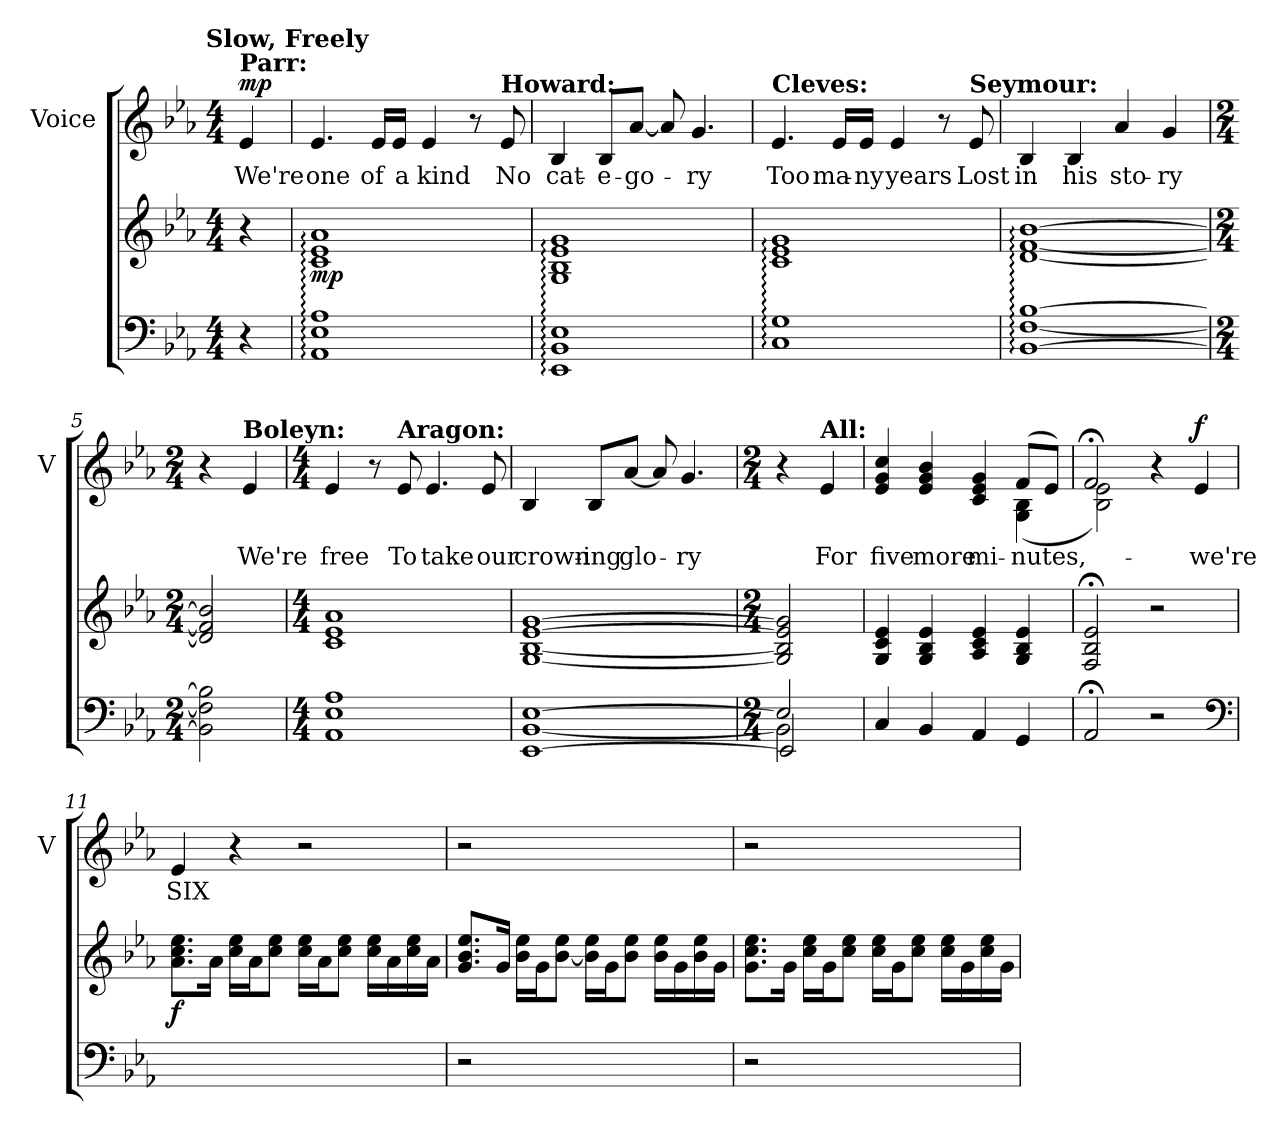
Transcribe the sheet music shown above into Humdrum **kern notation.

**kern	**kern	**dynam	**kern	**text	**dynam
*part2	*part2	*part2	*part1	*part1	*part1
*staff3	*staff2	*staff2/3	*staff1	*staff1	*staff1
*	*	*	*I"Voice	*	*
*	*	*	*I'V	*	*
*clefF4	*clefG2	*	*clefG2	*	*
*k[b-e-a-]	*k[b-e-a-]	*	*k[b-e-a-]	*	*
!!LO:TX:omd:t=Slow, Freely
*M4/4	*M4/4	*	*M4/4	*	*
*MM71	*MM71	*	*MM71	*	*
=	=	=	=	=	=
!	!	!	!LO:TX:a:B:t=Parr&colon;	!	!
!	!	!	!	!	!LO:DY:a
4r	4r	.	4e-/	We're	mp
=1	=1	=1	=1	=1	=1
*^	*^	*	*	*	*
*	*^	*	*	*	*	*	*
!	!	!	!	!	!LO:DY:b	!	!	!
1A-::	1E-::	1AA-::	1a-::	1c:: 1e-::	mp	4.e-/	one	.
.	.	.	.	.	.	16e-/LL	of	.
.	.	.	.	.	.	16e-/JJ	a	.
.	.	.	.	.	.	4e-/	kind	.
.	.	.	.	.	.	8r	.	.
!	!	!	!	!	!	!LO:TX:a:B:t=Howard&colon;	!	!
.	.	.	.	.	.	8e-/	No	.
=2	=2	=2	=2	=2	=2	=2	=2	=2
1E-::	1BB-::	1EE-::	1e-:: 1g::	1G:: 1B-::	.	4B-/	cat-	.
.	.	.	.	.	.	8B-/L	-e-	.
.	.	.	.	.	.	[8a-/J	-go-	.
.	.	.	.	.	.	8a-/]	.	.
.	.	.	.	.	.	4.g/	ry	.
*	*v	*v	*	*	*	*	*	*
*	*	*v	*v	*	*	*	*
=3	=3	=3	=3	=3	=3	=3
!	!	!	!	!LO:TX:a:B:t=Cleves&colon;	!	!
1G::	1C::	1c:: 1e-:: 1g::	.	4.e-/	Too	.
.	.	.	.	16e-/LL	ma-	.
.	.	.	.	16e-/JJ	-ny	.
.	.	.	.	4e-/	years	.
.	.	.	.	8r	.	.
!	!	!	!	!LO:TX:a:B:t=Seymour&colon;	!	!
.	.	.	.	8e-/	Lost	.
=4	=4	=4	=4	=4	=4	=4
*	*^	*^	*	*	*	*
[1B-::	[1F::	[1BB-::	[1b-::	[1d:: [1f::	.	4B-/	in	.
.	.	.	.	.	.	4B-/	his	.
.	.	.	.	.	.	4a-/	sto-	.
.	.	.	.	.	.	4g/	-ry	.
*v	*v	*v	*	*	*	*	*	*
*	*v	*v	*	*	*	*
!!LO:LB:g=z
=5	=5	=5	=5	=5	=5
*M2/4	*M2/4	*	*M2/4	*	*
2BB-]\ 2F]\ 2B-]\	2d]/ 2f]/ 2b-]/	.	4r	.	.
!	!	!	!LO:TX:a:B:t=Boleyn&colon;	!	!
.	.	.	4e-/	We're	.
=6	=6	=6	=6	=6	=6
*M4/4	*M4/4	*	*M4/4	*	*
*^	*^	*	*	*	*
*	*^	*	*	*	*	*	*
1E-	1A-	1AA-	1a-	1c 1e-	.	4e-/	free	.
.	.	.	.	.	.	8r	.	.
!	!	!	!	!	!	!LO:TX:a:B:t=Aragon&colon;	!	!
.	.	.	.	.	.	8e-/	To	.
.	.	.	.	.	.	4.e-/	take	.
.	.	.	.	.	.	8e-/	our	.
=7	=7	=7	=7	=7	=7	=7	=7	=7
[1E-	[1BB-	[1EE-	[1e- [1g	[1G [1B-	.	4B-/	crown-	.
.	.	.	.	.	.	8B-/L	-ing	.
.	.	.	.	.	.	[8a-/J	glo-	.
.	.	.	.	.	.	8a-/]	.	.
.	.	.	.	.	.	4.g/	ry	.
=8	=8	=8	=8	=8	=8	=8	=8	=8
*M2/4	*	*	*M2/4	*	*	*M2/4	*	*
2E-/]	2BB-\]	2EE-/]	2ryy	2G]/ 2B-]/ 2e-]/ 2g]/	.	4r	.	.
!	!	!	!	!	!	!LO:TX:a:B:t=All&colon;	!	!
.	.	.	.	.	.	4e-/	For	.
*v	*v	*v	*	*	*	*	*	*
*	*v	*v	*	*	*	*
=9	=9	=9	=9	=9	=9
*	*	*	*^	*	*
4C/	4G/ 4c/ 4e-/	.	4e-/ 4g/ 4cc/	2ryy	five	.
4BB-/	4G/ 4B-/ 4e-/	.	4e-/ 4g/ 4b-/	.	more	.
4AA-/	4A-/ 4c/ 4e-/	.	4c/ 4e-/ 4g/	4ryy	mi-	.
4GG/	4G/ 4B-/ 4e-/	.	(>8f/L	(<4G\ 4B-\	-nutes,-	.
.	.	.	8e-/J)	.	.	.
=10	=10	=10	=10	=10	=10	=10
2AA-;</	2F;</ 2B-;</ 2e-;</	.	2f;</	2B-\ 2e-\)	.	.
2r	2r	.	4r	2ryy	.	.
!	!	!	!	!	!	!LO:DY:a
.	.	.	4e-/	.	we're	f
*	*	*	*v	*v	*	*
*clefF4	*	*	*	*	*
!!LO:LB:g=z
=11	=11	=11	=11	=11	=11
*	*	*	*MM135	*	*
!	!	!LO:DY:b	!	!	!
2ryy	8.a-\ 8.cc\ 8.ee-\L	f	4e-/	SIX	.
.	16a-\Jk	.	.	.	.
.	16cc\ 16ee-\LL	.	4r	.	.
.	16a-\J	.	.	.	.
.	8cc\ 8ee-\J	.	.	.	.
2ryy	16cc\ 16ee-\LL	.	2r	.	.
.	16a-\J	.	.	.	.
.	8cc\ 8ee-\J	.	.	.	.
.	16cc\ 16ee-\LL	.	.	.	.
.	16a-\	.	.	.	.
.	16cc\ 16ee-\	.	.	.	.
.	16a-\JJ	.	.	.	.
=12	=12	=12	=12	=12	=12
2r	8.g/ 8.b-/ 8.ee-/L	.	2r	.	.
.	16g/Jk	.	.	.	.
.	16b-\ 16ee-\LL	.	.	.	.
.	16g\J	.	.	.	.
.	[8b-\ 8ee-\J	.	.	.	.
2ryy	16b-]\ 16ee-\LL	.	2ryy	.	.
.	16g\J	.	.	.	.
.	8b-\ 8ee-\J	.	.	.	.
.	16b-\ 16ee-\LL	.	.	.	.
.	16g\	.	.	.	.
.	16b-\ 16ee-\	.	.	.	.
.	16g\JJ	.	.	.	.
=13	=13	=13	=13	=13	=13
2r	8.g\ 8.cc\ 8.ee-\L	.	2r	.	.
.	16g\Jk	.	.	.	.
.	16cc\ 16ee-\LL	.	.	.	.
.	16g\J	.	.	.	.
.	8cc\ 8ee-\J	.	.	.	.
2ryy	16cc\ 16ee-\LL	.	2ryy	.	.
.	16g\J	.	.	.	.
.	8cc\ 8ee-\J	.	.	.	.
.	16cc\ 16ee-\LL	.	.	.	.
.	16g\	.	.	.	.
.	16cc\ 16ee-\	.	.	.	.
.	16g\JJ	.	.	.	.
=	=	=	=	=	=
*-	*-	*-	*-	*-	*-
